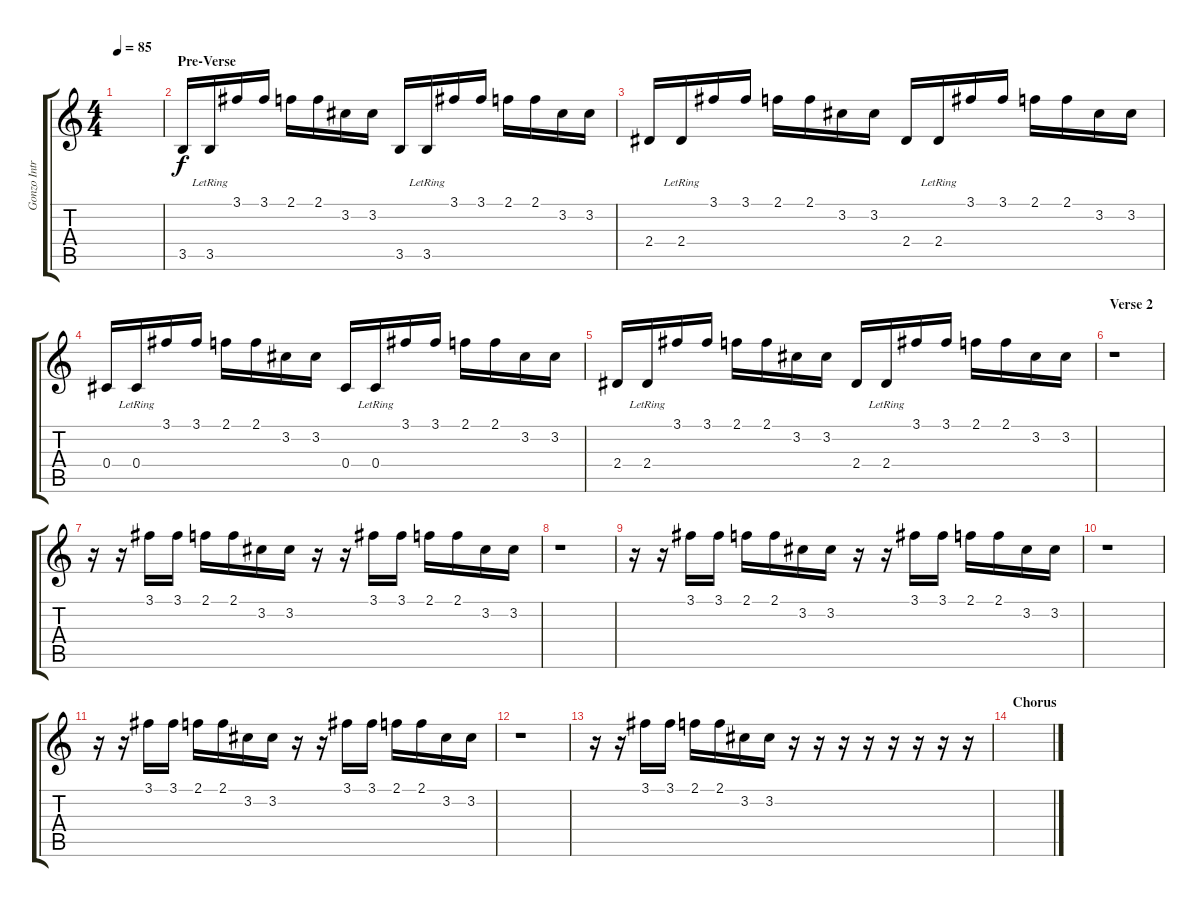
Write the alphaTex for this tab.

\track ("Gonzo Intro" "Gonzo Intr") {instrument electricguitarmuted}
\staff {score tabs}
\tuning (Eb4 Bb3 Gb3 Db3 Ab2 Eb2) {hide}
\ts (4 4)
\tempo 85
\clef g2
\ks c
|
\section ("" "Pre-Verse")
3.5.16 3.5{lr}.16 3.1.16 3.1.16 2.1.16 2.1.16 3.2.16 3.2.16 3.5.16 3.5{lr}.16 3.1.16 3.1.16 2.1.16 2.1.16 3.2.16 3.2.16 |
2.4.16 2.4{lr}.16 3.1.16 3.1.16 2.1.16 2.1.16 3.2.16 3.2.16 2.4.16 2.4{lr}.16 3.1.16 3.1.16 2.1.16 2.1.16 3.2.16 3.2.16 |
0.4.16 0.4{lr}.16 3.1.16 3.1.16 2.1.16 2.1.16 3.2.16 3.2.16 0.4.16 0.4{lr}.16 3.1.16 3.1.16 2.1.16 2.1.16 3.2.16 3.2.16 |
2.4.16 2.4{lr}.16 3.1.16 3.1.16 2.1.16 2.1.16 3.2.16 3.2.16 2.4.16 2.4{lr}.16 3.1.16 3.1.16 2.1.16 2.1.16 3.2.16 3.2.16 |
\section ("" "Verse 2")
r.1 |
r.16 r.16 3.1.16 3.1.16 2.1.16 2.1.16 3.2.16 3.2.16 r.16 r.16 3.1.16 3.1.16 2.1.16 2.1.16 3.2.16 3.2.16 |
r.1 |
r.16 r.16 3.1.16 3.1.16 2.1.16 2.1.16 3.2.16 3.2.16 r.16 r.16 3.1.16 3.1.16 2.1.16 2.1.16 3.2.16 3.2.16 |
r.1 |
r.16 r.16 3.1.16 3.1.16 2.1.16 2.1.16 3.2.16 3.2.16 r.16 r.16 3.1.16 3.1.16 2.1.16 2.1.16 3.2.16 3.2.16 |
r.1 |
r.16 r.16 3.1.16 3.1.16 2.1.16 2.1.16 3.2.16 3.2.16 r.16 r.16 r.16 r.16 r.16 r.16 r.16 r.16 |
\section ("" "Chorus")
